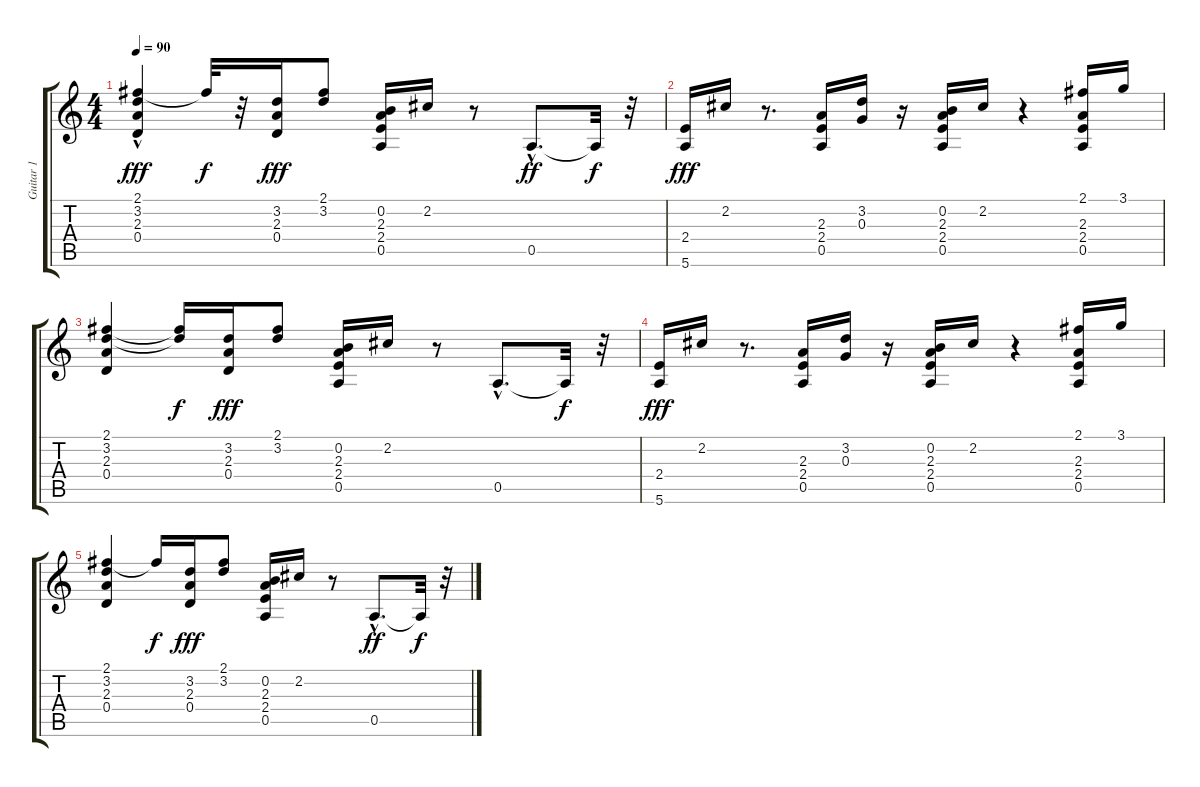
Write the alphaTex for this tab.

\track ("Guitar 1" "Guitar 1") {instrument overdrivenguitar}
\staff {score tabs}
\tuning (E4 B3 G3 D3 A2 E2) {hide}
\ts (4 4)
\tempo 90
\clef g2
\ks c
(2.1 3.2{hac} 2.3 0.4{hac}).4{dy fff} 2.1{t}.32{dy f} r.32 (3.2 2.3 0.4).16{dy fff} (2.1 3.2).8 (0.2 2.3 2.4 0.5).16 2.2.16 r.8 0.5{hac}.8{d dy ff} 0.5{t}.32{dy f} r.32 |
(2.4 5.6).16{dy fff volume 16} 2.2.16{volume 16} r.8{d} (2.3 2.4 0.5).16{volume 14} (3.2 0.3).16{volume 14} r.16 (0.2 2.3 2.4 0.5).16{volume 14} 2.2.16{volume 14} r.4 (2.1 2.3 2.4 0.5).16{volume 12} 3.1.16{volume 12} |
(2.1 3.2 2.3 0.4).4{volume 12} (2.1{t} 3.2{t}).16{dy f} (3.2 2.3 0.4).16{dy fff volume 10} (2.1 3.2).8{volume 10} (0.2 2.3 2.4 0.5).16{volume 10} 2.2.16{volume 10} r.8 0.5{hac}.8{d volume 9} 0.5{t}.32{dy f} r.32 |
(2.4 5.6).16{dy fff volume 8} 2.2.16{volume 8} r.8{d} (2.3 2.4 0.5).16{volume 7} (3.2 0.3).16{volume 6} r.16 (0.2 2.3 2.4 0.5).16{volume 6} 2.2.16{volume 6} r.4 (2.1 2.3 2.4 0.5).16{volume 4} 3.1.16{volume 4} |
(2.1 3.2 2.3 0.4).4{volume 4} 2.1{t}.16{dy f} (3.2 2.3 0.4).16{dy fff volume 3} (2.1 3.2).8{volume 2} (0.2 2.3 2.4 0.5).16{volume 2} 2.2.16{volume 2} r.8 0.5{hac}.8{d dy ff volume 1} 0.5{t}.32{dy f} r.32
